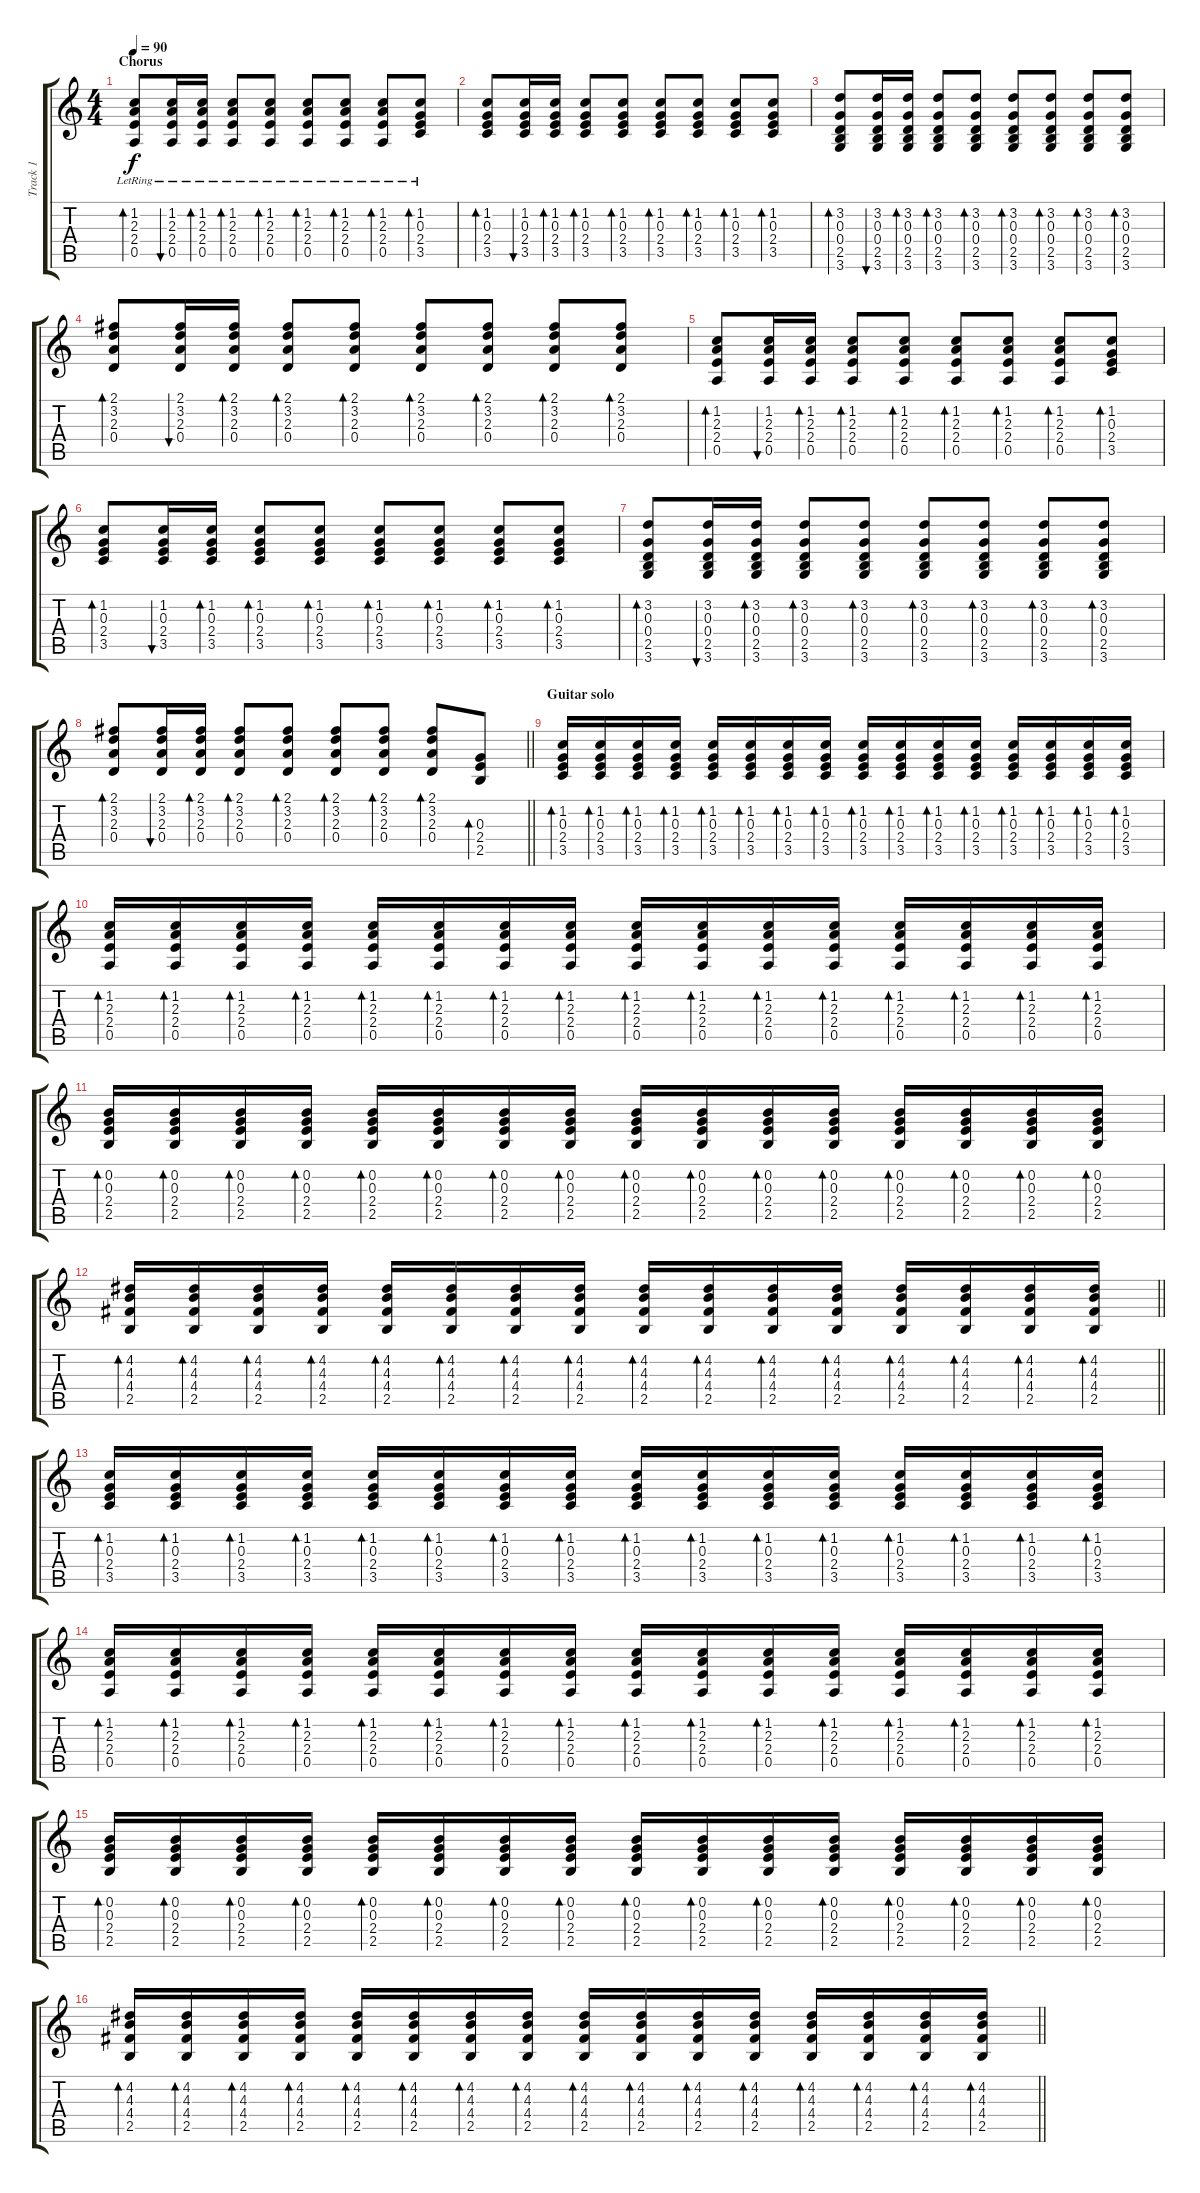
\track ("Track 1" "Track 1") {instrument acousticguitarsteel}
\staff {score tabs}
\tuning (E4 B3 G3 D3 A2 E2) {hide}
\ts (4 4)
\section ("" "Chorus")
\tempo 90
\clef g2
\ks c
(1.2 2.3 2.4{lr} 0.5).8{bd 60 dy f} (1.2 2.3 2.4{lr} 0.5).16{bu 60} (1.2 2.3{lr} 2.4{lr} 0.5).16{bd 60} (1.2 2.3{lr} 2.4{lr} 0.5).8{bd 60} (1.2 2.3{lr} 2.4{lr} 0.5).8{bd 60} (1.2 2.3{lr} 2.4{lr} 0.5).8{bd 60} (1.2 2.3{lr} 2.4{lr} 0.5).8{bd 60} (1.2 2.3{lr} 2.4{lr} 0.5).8{bd 60} (1.2 0.3{lr} 2.4{lr} 3.5).8{bd 60} |
(1.2 0.3 2.4 3.5).8{bd 60} (1.2 0.3 2.4 3.5).16{bu 60} (1.2 0.3 2.4 3.5).16{bd 60} (1.2 0.3 2.4 3.5).8{bd 60} (1.2 0.3 2.4 3.5).8{bd 60} (1.2 0.3 2.4 3.5).8{bd 60} (1.2 0.3 2.4 3.5).8{bd 60} (1.2 0.3 2.4 3.5).8{bd 60} (1.2 0.3 2.4 3.5).8{bd 60} |
(3.2 0.3 0.4 2.5 3.6).8{bd 60} (3.2 0.3 0.4 2.5 3.6).16{bu 60} (3.2 0.3 0.4 2.5 3.6).16{bd 60} (3.2 0.3 0.4 2.5 3.6).8{bd 60} (3.2 0.3 0.4 2.5 3.6).8{bd 60} (3.2 0.3 0.4 2.5 3.6).8{bd 60} (3.2 0.3 0.4 2.5 3.6).8{bd 60} (3.2 0.3 0.4 2.5 3.6).8{bd 60} (3.2 0.3 0.4 2.5 3.6).8{bd 60} |
(2.1 3.2 2.3 0.4).8{bd 60} (2.1 3.2 2.3 0.4).16{bu 60} (2.1 3.2 2.3 0.4).16{bd 60} (2.1 3.2 2.3 0.4).8{bd 60} (2.1 3.2 2.3 0.4).8{bd 60} (2.1 3.2 2.3 0.4).8{bd 60} (2.1 3.2 2.3 0.4).8{bd 60} (2.1 3.2 2.3 0.4).8{bd 60} (2.1 3.2 2.3 0.4).8{bd 60} |
(1.2 2.3 2.4 0.5).8{bd 60} (1.2 2.3 2.4 0.5).16{bu 60} (1.2 2.3 2.4 0.5).16{bd 60} (1.2 2.3 2.4 0.5).8{bd 60} (1.2 2.3 2.4 0.5).8{bd 60} (1.2 2.3 2.4 0.5).8{bd 60} (1.2 2.3 2.4 0.5).8{bd 60} (1.2 2.3 2.4 0.5).8{bd 60} (1.2 0.3 2.4 3.5).8{bd 60} |
(1.2 0.3 2.4 3.5).8{bd 60} (1.2 0.3 2.4 3.5).16{bu 60} (1.2 0.3 2.4 3.5).16{bd 60} (1.2 0.3 2.4 3.5).8{bd 60} (1.2 0.3 2.4 3.5).8{bd 60} (1.2 0.3 2.4 3.5).8{bd 60} (1.2 0.3 2.4 3.5).8{bd 60} (1.2 0.3 2.4 3.5).8{bd 60} (1.2 0.3 2.4 3.5).8{bd 60} |
(3.2 0.3 0.4 2.5 3.6).8{bd 60} (3.2 0.3 0.4 2.5 3.6).16{bu 60} (3.2 0.3 0.4 2.5 3.6).16{bd 60} (3.2 0.3 0.4 2.5 3.6).8{bd 60} (3.2 0.3 0.4 2.5 3.6).8{bd 60} (3.2 0.3 0.4 2.5 3.6).8{bd 60} (3.2 0.3 0.4 2.5 3.6).8{bd 60} (3.2 0.3 0.4 2.5 3.6).8{bd 60} (3.2 0.3 0.4 2.5 3.6).8{bd 60} |
\barLineRight lightlight
(2.1 3.2 2.3 0.4).8{bd 60} (2.1 3.2 2.3 0.4).16{bu 60} (2.1 3.2 2.3 0.4).16{bd 60} (2.1 3.2 2.3 0.4).8{bd 60} (2.1 3.2 2.3 0.4).8{bd 60} (2.1 3.2 2.3 0.4).8{bd 60} (2.1 3.2 2.3 0.4).8{bd 60} (2.1 3.2 2.3 0.4).8{bd 60} (0.3 2.4 2.5).8{bd 60} |
\section ("" "Guitar solo")
(1.2 0.3 2.4 3.5).16{bd 60} (1.2 0.3 2.4 3.5).16{bd 60} (1.2 0.3 2.4 3.5).16{bd 60} (1.2 0.3 2.4 3.5).16{bd 60} (1.2 0.3 2.4 3.5).16{bd 60} (1.2 0.3 2.4 3.5).16{bd 60} (1.2 0.3 2.4 3.5).16{bd 60} (1.2 0.3 2.4 3.5).16{bd 60} (1.2 0.3 2.4 3.5).16{bd 60} (1.2 0.3 2.4 3.5).16{bd 60} (1.2 0.3 2.4 3.5).16{bd 60} (1.2 0.3 2.4 3.5).16{bd 60} (1.2 0.3 2.4 3.5).16{bd 60} (1.2 0.3 2.4 3.5).16{bd 60} (1.2 0.3 2.4 3.5).16{bd 60} (1.2 0.3 2.4 3.5).16{bd 60} |
(1.2 2.3 2.4 0.5).16{bd 60} (1.2 2.3 2.4 0.5).16{bd 60} (1.2 2.3 2.4 0.5).16{bd 60} (1.2 2.3 2.4 0.5).16{bd 60} (1.2 2.3 2.4 0.5).16{bd 60} (1.2 2.3 2.4 0.5).16{bd 60} (1.2 2.3 2.4 0.5).16{bd 60} (1.2 2.3 2.4 0.5).16{bd 60} (1.2 2.3 2.4 0.5).16{bd 60} (1.2 2.3 2.4 0.5).16{bd 60} (1.2 2.3 2.4 0.5).16{bd 60} (1.2 2.3 2.4 0.5).16{bd 60} (1.2 2.3 2.4 0.5).16{bd 60} (1.2 2.3 2.4 0.5).16{bd 60} (1.2 2.3 2.4 0.5).16{bd 60} (1.2 2.3 2.4 0.5).16{bd 60} |
(0.2 0.3 2.4 2.5).16{bd 60} (0.2 0.3 2.4 2.5).16{bd 60} (0.2 0.3 2.4 2.5).16{bd 60} (0.2 0.3 2.4 2.5).16{bd 60} (0.2 0.3 2.4 2.5).16{bd 60} (0.2 0.3 2.4 2.5).16{bd 60} (0.2 0.3 2.4 2.5).16{bd 60} (0.2 0.3 2.4 2.5).16{bd 60} (0.2 0.3 2.4 2.5).16{bd 60} (0.2 0.3 2.4 2.5).16{bd 60} (0.2 0.3 2.4 2.5).16{bd 60} (0.2 0.3 2.4 2.5).16{bd 60} (0.2 0.3 2.4 2.5).16{bd 60} (0.2 0.3 2.4 2.5).16{bd 60} (0.2 0.3 2.4 2.5).16{bd 60} (0.2 0.3 2.4 2.5).16{bd 60} |
\barLineRight lightlight
(4.2 4.3 4.4 2.5).16{bd 60} (4.2 4.3 4.4 2.5).16{bd 60} (4.2 4.3 4.4 2.5).16{bd 60} (4.2 4.3 4.4 2.5).16{bd 60} (4.2 4.3 4.4 2.5).16{bd 60} (4.2 4.3 4.4 2.5).16{bd 60} (4.2 4.3 4.4 2.5).16{bd 60} (4.2 4.3 4.4 2.5).16{bd 60} (4.2 4.3 4.4 2.5).16{bd 60} (4.2 4.3 4.4 2.5).16{bd 60} (4.2 4.3 4.4 2.5).16{bd 60} (4.2 4.3 4.4 2.5).16{bd 60} (4.2 4.3 4.4 2.5).16{bd 60} (4.2 4.3 4.4 2.5).16{bd 60} (4.2 4.3 4.4 2.5).16{bd 60} (4.2 4.3 4.4 2.5).16{bd 60} |
(1.2 0.3 2.4 3.5).16{bd 60} (1.2 0.3 2.4 3.5).16{bd 60} (1.2 0.3 2.4 3.5).16{bd 60} (1.2 0.3 2.4 3.5).16{bd 60} (1.2 0.3 2.4 3.5).16{bd 60} (1.2 0.3 2.4 3.5).16{bd 60} (1.2 0.3 2.4 3.5).16{bd 60} (1.2 0.3 2.4 3.5).16{bd 60} (1.2 0.3 2.4 3.5).16{bd 60} (1.2 0.3 2.4 3.5).16{bd 60} (1.2 0.3 2.4 3.5).16{bd 60} (1.2 0.3 2.4 3.5).16{bd 60} (1.2 0.3 2.4 3.5).16{bd 60} (1.2 0.3 2.4 3.5).16{bd 60} (1.2 0.3 2.4 3.5).16{bd 60} (1.2 0.3 2.4 3.5).16{bd 60} |
(1.2 2.3 2.4 0.5).16{bd 60} (1.2 2.3 2.4 0.5).16{bd 60} (1.2 2.3 2.4 0.5).16{bd 60} (1.2 2.3 2.4 0.5).16{bd 60} (1.2 2.3 2.4 0.5).16{bd 60} (1.2 2.3 2.4 0.5).16{bd 60} (1.2 2.3 2.4 0.5).16{bd 60} (1.2 2.3 2.4 0.5).16{bd 60} (1.2 2.3 2.4 0.5).16{bd 60} (1.2 2.3 2.4 0.5).16{bd 60} (1.2 2.3 2.4 0.5).16{bd 60} (1.2 2.3 2.4 0.5).16{bd 60} (1.2 2.3 2.4 0.5).16{bd 60} (1.2 2.3 2.4 0.5).16{bd 60} (1.2 2.3 2.4 0.5).16{bd 60} (1.2 2.3 2.4 0.5).16{bd 60} |
(0.2 0.3 2.4 2.5).16{bd 60} (0.2 0.3 2.4 2.5).16{bd 60} (0.2 0.3 2.4 2.5).16{bd 60} (0.2 0.3 2.4 2.5).16{bd 60} (0.2 0.3 2.4 2.5).16{bd 60} (0.2 0.3 2.4 2.5).16{bd 60} (0.2 0.3 2.4 2.5).16{bd 60} (0.2 0.3 2.4 2.5).16{bd 60} (0.2 0.3 2.4 2.5).16{bd 60} (0.2 0.3 2.4 2.5).16{bd 60} (0.2 0.3 2.4 2.5).16{bd 60} (0.2 0.3 2.4 2.5).16{bd 60} (0.2 0.3 2.4 2.5).16{bd 60} (0.2 0.3 2.4 2.5).16{bd 60} (0.2 0.3 2.4 2.5).16{bd 60} (0.2 0.3 2.4 2.5).16{bd 60} |
\barLineRight lightlight
(4.2 4.3 4.4 2.5).16{bd 60} (4.2 4.3 4.4 2.5).16{bd 60} (4.2 4.3 4.4 2.5).16{bd 60} (4.2 4.3 4.4 2.5).16{bd 60} (4.2 4.3 4.4 2.5).16{bd 60} (4.2 4.3 4.4 2.5).16{bd 60} (4.2 4.3 4.4 2.5).16{bd 60} (4.2 4.3 4.4 2.5).16{bd 60} (4.2 4.3 4.4 2.5).16{bd 60} (4.2 4.3 4.4 2.5).16{bd 60} (4.2 4.3 4.4 2.5).16{bd 60} (4.2 4.3 4.4 2.5).16{bd 60} (4.2 4.3 4.4 2.5).16{bd 60} (4.2 4.3 4.4 2.5).16{bd 60} (4.2 4.3 4.4 2.5).16{bd 60} (4.2 4.3 4.4 2.5).16{bd 60}
